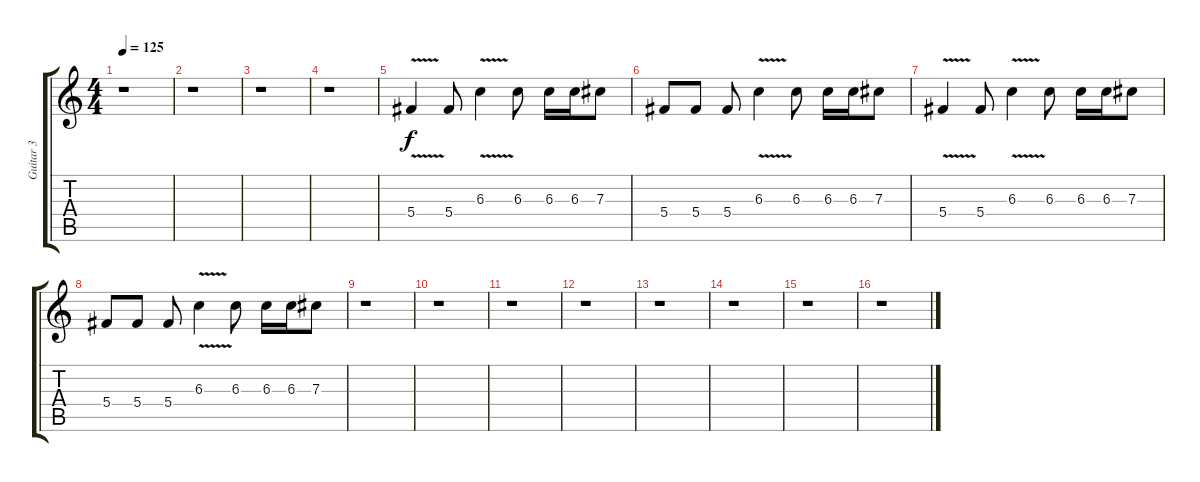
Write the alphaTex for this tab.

\track ("Guitar 3" "Guitar 3") {instrument distortionguitar}
\staff {score tabs}
\tuning (Eb4 Bb3 Gb3 Db3 Ab2 Eb2) {hide}
\ts (4 4)
\tempo 125
\clef g2
\ks c
r.1{dy f} |
r.1 |
r.1 |
r.1 |
5.4{v}.4 5.4.8 6.3{v}.4 6.3.8 6.3.16 6.3.16 7.3.8 |
5.4.8 5.4.8 5.4.8 6.3{v}.4 6.3.8 6.3.16 6.3.16 7.3.8 |
5.4{v}.4 5.4.8 6.3{v}.4 6.3.8 6.3.16 6.3.16 7.3.8 |
5.4.8 5.4.8 5.4.8 6.3{v}.4 6.3.8 6.3.16 6.3.16 7.3.8 |
r.1 |
r.1 |
r.1 |
r.1 |
r.1 |
r.1 |
r.1 |
r.1
